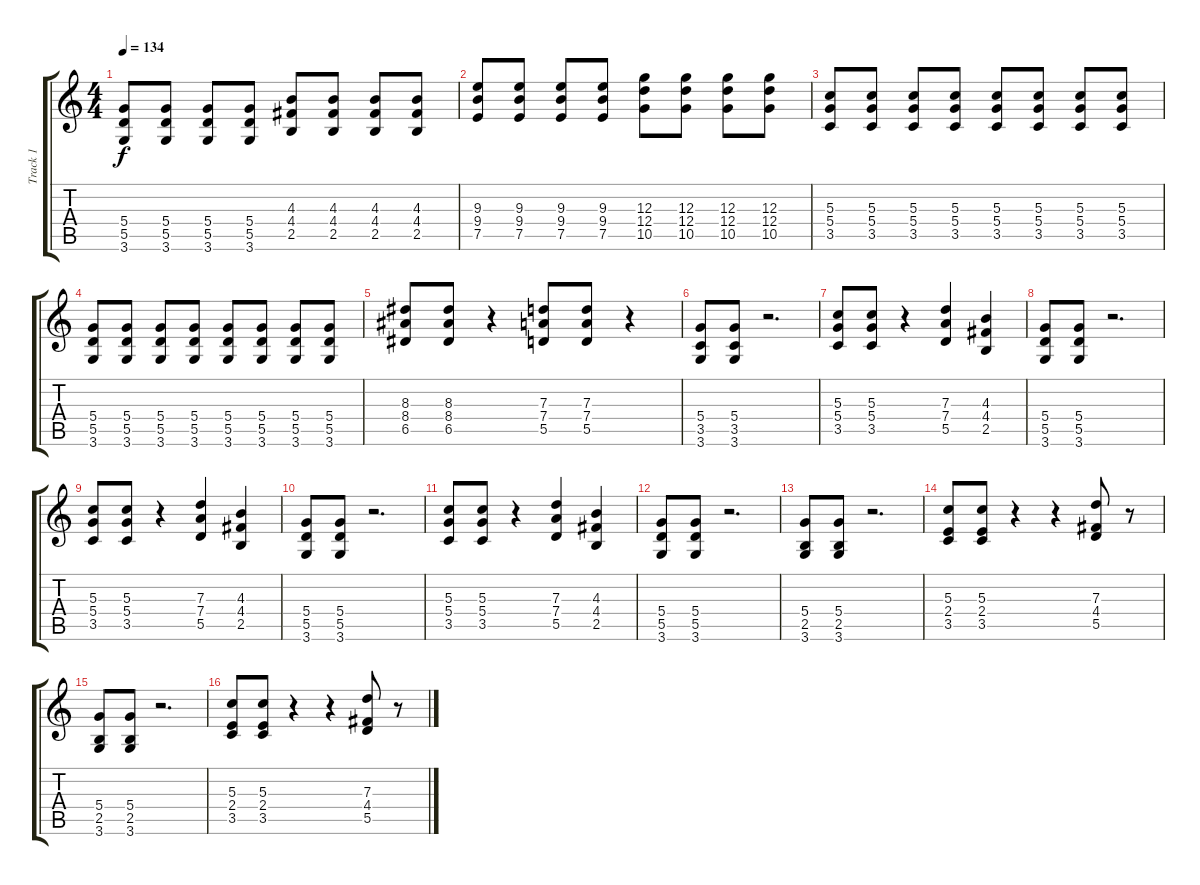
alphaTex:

\track ("Track 1" "Track 1") {instrument overdrivenguitar}
\staff {score tabs}
\tuning (E4 B3 G3 D3 A2 E2) {hide}
\ts (4 4)
\tempo 134
\clef g2
\ks c
(5.4 5.5 3.6).8{dy f} (5.4 5.5 3.6).8 (5.4 5.5 3.6).8 (5.4 5.5 3.6).8 (4.3 4.4 2.5).8 (4.3 4.4 2.5).8 (4.3 4.4 2.5).8 (4.3 4.4 2.5).8 |
(9.3 9.4 7.5).8 (9.3 9.4 7.5).8 (9.3 9.4 7.5).8 (9.3 9.4 7.5).8 (12.3 12.4 10.5).8 (12.3 12.4 10.5).8 (12.3 12.4 10.5).8 (12.3 12.4 10.5).8 |
(5.3 5.4 3.5).8 (5.3 5.4 3.5).8 (5.3 5.4 3.5).8 (5.3 5.4 3.5).8 (5.3 5.4 3.5).8 (5.3 5.4 3.5).8 (5.3 5.4 3.5).8 (5.3 5.4 3.5).8 |
(5.4 5.5 3.6).8 (5.4 5.5 3.6).8 (5.4 5.5 3.6).8 (5.4 5.5 3.6).8 (5.4 5.5 3.6).8 (5.4 5.5 3.6).8 (5.4 5.5 3.6).8 (5.4 5.5 3.6).8 |
(8.3 8.4 6.5).8 (8.3 8.4 6.5).8 r.4 (7.3 7.4 5.5).8 (7.3 7.4 5.5).8 r.4 |
(5.4 3.5 3.6).8 (5.4 3.5 3.6).8 r.2{d} |
(5.3 5.4 3.5).8 (5.3 5.4 3.5).8 r.4 (7.3 7.4 5.5).4 (4.3 4.4 2.5).4 |
(5.4 5.5 3.6).8 (5.4 5.5 3.6).8 r.2{d} |
(5.3 5.4 3.5).8 (5.3 5.4 3.5).8 r.4 (7.3 7.4 5.5).4 (4.3 4.4 2.5).4 |
(5.4 5.5 3.6).8 (5.4 5.5 3.6).8 r.2{d} |
(5.3 5.4 3.5).8 (5.3 5.4 3.5).8 r.4 (7.3 7.4 5.5).4 (4.3 4.4 2.5).4 |
(5.4 5.5 3.6).8 (5.4 5.5 3.6).8 r.2{d} |
(5.4 2.5 3.6).8 (5.4 2.5 3.6).8 r.2{d} |
(5.3 2.4 3.5).8 (5.3 2.4 3.5).8 r.4 r.4 (7.3 4.4 5.5).8 r.8 |
(5.4 2.5 3.6).8 (5.4 2.5 3.6).8 r.2{d} |
(5.3 2.4 3.5).8 (5.3 2.4 3.5).8 r.4 r.4 (7.3 4.4 5.5).8 r.8
